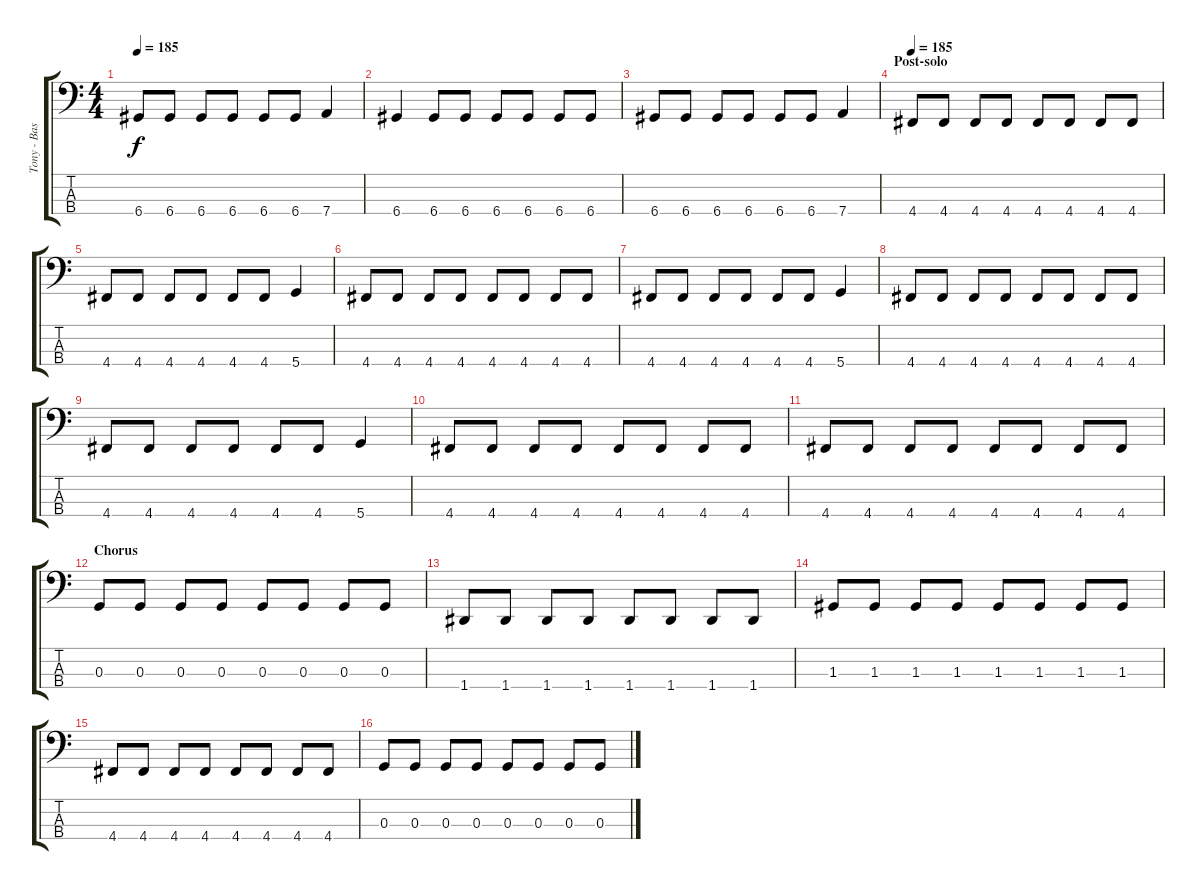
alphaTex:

\track ("Tony - Bass" "Tony - Bas") {instrument electricbasspick}
\staff {score tabs}
\tuning (F2 C2 G1 D1) {hide}
\ts (4 4)
\tempo 185
\clef f4
\ks c
6.4.8{dy f} 6.4.8 6.4.8 6.4.8 6.4.8 6.4.8 7.4.4 |
6.4.4 6.4.8 6.4.8 6.4.8 6.4.8 6.4.8 6.4.8 |
6.4.8 6.4.8 6.4.8 6.4.8 6.4.8 6.4.8 7.4.4 |
\section ("" "Post-solo")
\tempo 185
4.4.8{volume 16 balance 8 instrument electricbasspick} 4.4.8 4.4.8 4.4.8 4.4.8 4.4.8 4.4.8 4.4.8 |
4.4.8 4.4.8 4.4.8 4.4.8 4.4.8 4.4.8 5.4.4 |
4.4.8 4.4.8 4.4.8 4.4.8 4.4.8 4.4.8 4.4.8 4.4.8 |
4.4.8 4.4.8 4.4.8 4.4.8 4.4.8 4.4.8 5.4.4 |
4.4.8 4.4.8 4.4.8 4.4.8 4.4.8 4.4.8 4.4.8 4.4.8 |
4.4.8 4.4.8 4.4.8 4.4.8 4.4.8 4.4.8 5.4.4 |
4.4.8 4.4.8 4.4.8 4.4.8 4.4.8 4.4.8 4.4.8 4.4.8 |
4.4.8 4.4.8 4.4.8 4.4.8 4.4.8 4.4.8 4.4.8 4.4.8 |
\section ("" "Chorus")
0.3.8{volume 16 balance 8 instrument electricbasspick} 0.3.8 0.3.8 0.3.8 0.3.8 0.3.8 0.3.8 0.3.8 |
1.4.8 1.4.8 1.4.8 1.4.8 1.4.8 1.4.8 1.4.8 1.4.8 |
1.3.8 1.3.8 1.3.8 1.3.8 1.3.8 1.3.8 1.3.8 1.3.8 |
4.4.8 4.4.8 4.4.8 4.4.8 4.4.8 4.4.8 4.4.8 4.4.8 |
0.3.8 0.3.8 0.3.8 0.3.8 0.3.8 0.3.8 0.3.8 0.3.8
